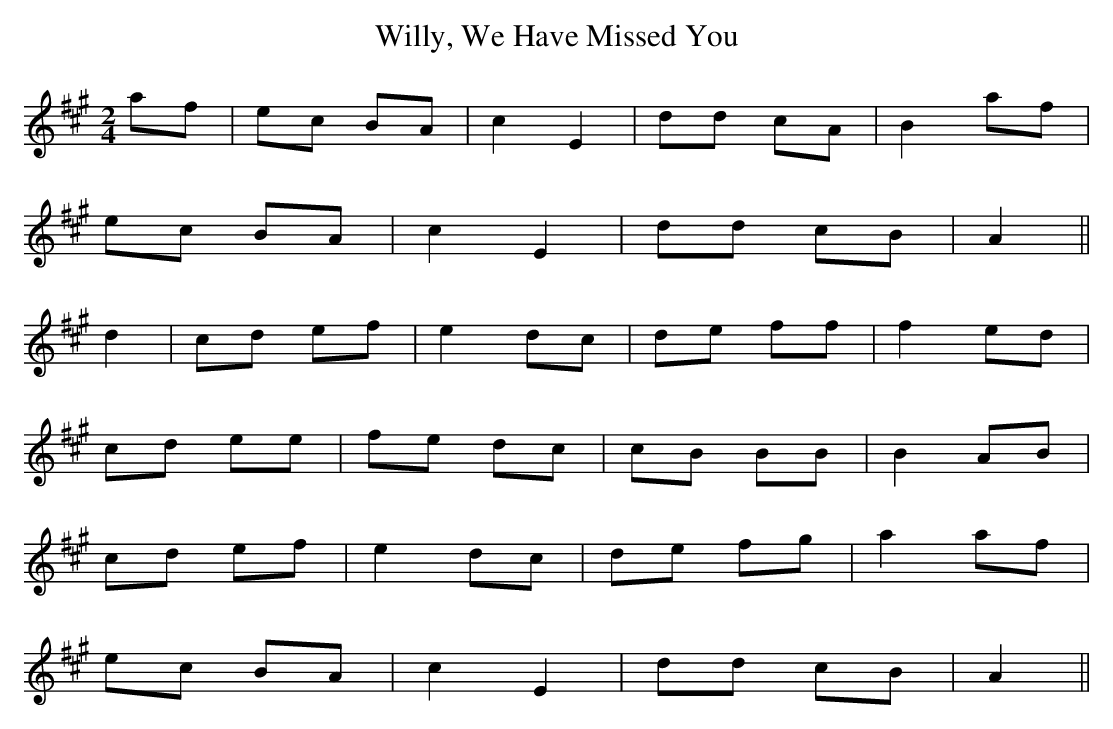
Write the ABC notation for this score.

X:1
T:Willy, We Have Missed You
M:2/4
L:1/8
K:A
af|ec BA|c2 E2|dd cA|B2 af|
ec BA|c2 E2|dd cB|A2||
d2|cd ef|e2 dc|de ff|f2 ed|
cd ee|fe dc|cB BB|B2 AB|
cd ef|e2 dc|de fg|a2 af|
ec BA|c2 E2|dd cB|A2||
